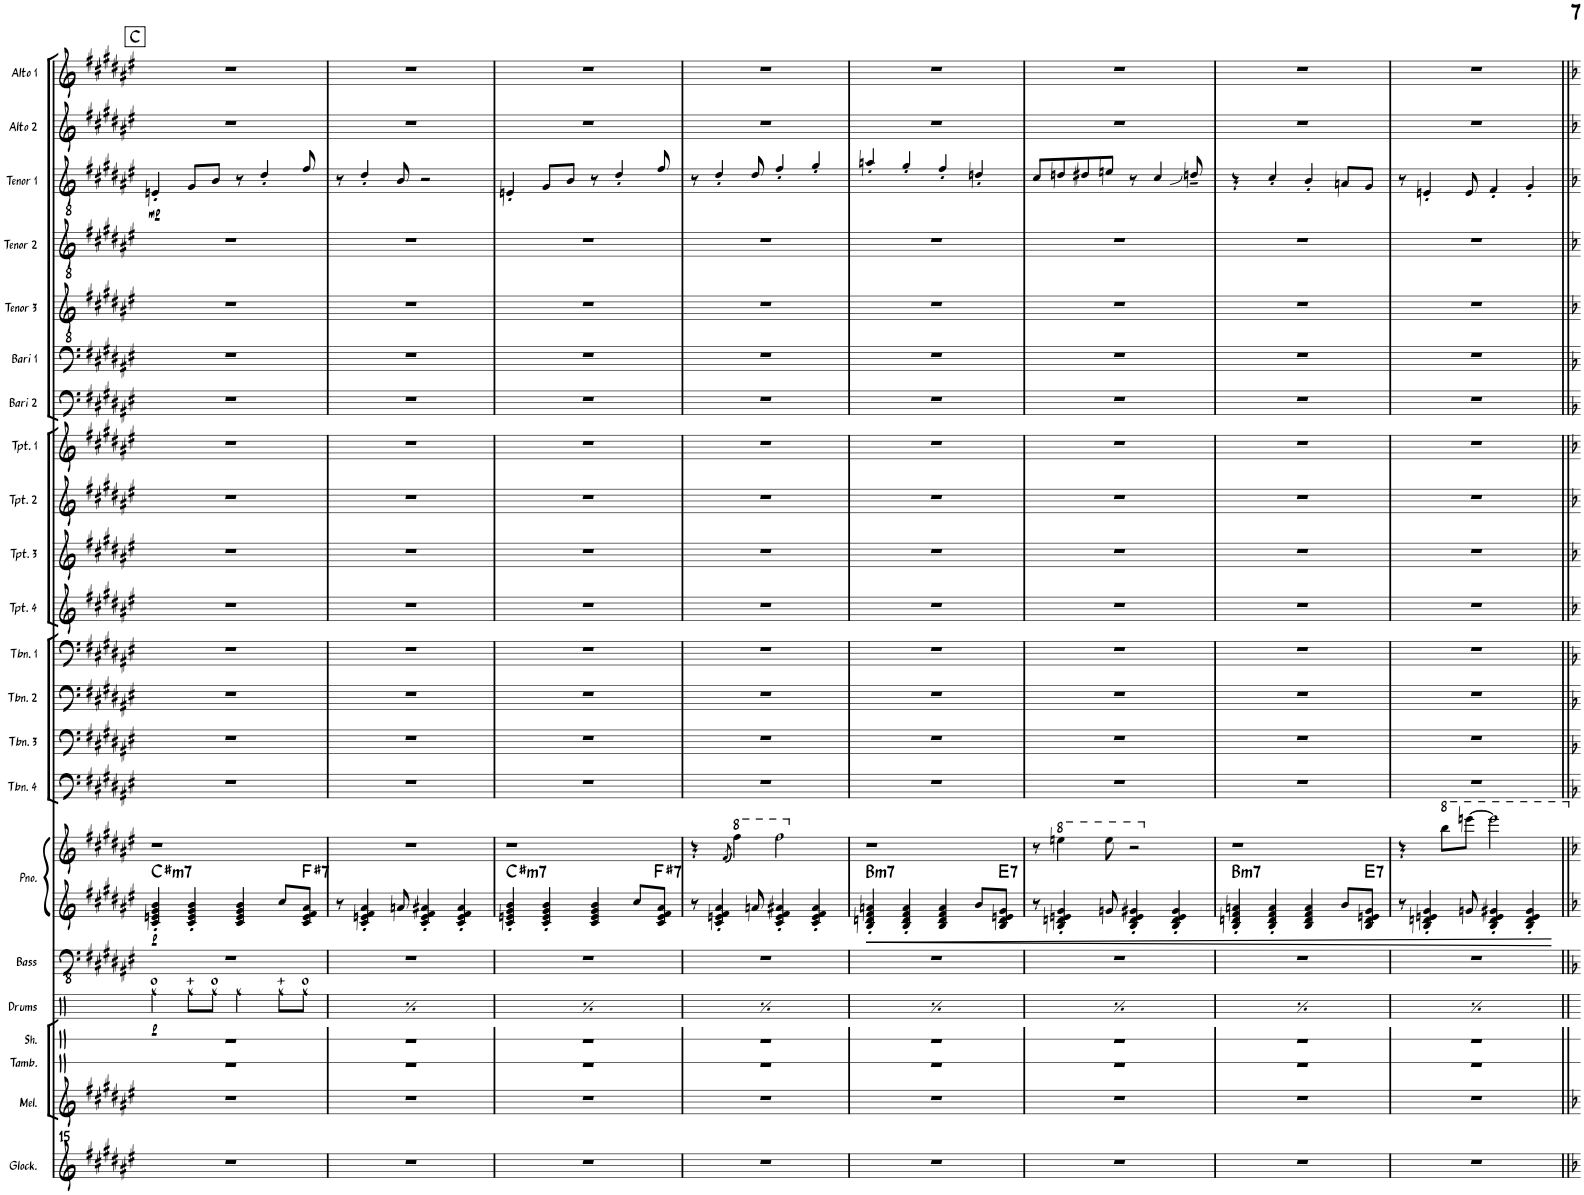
**kern	**kern	**kern	**kern	**dynam	**kern	**kern	**kern	**dynam	**harte	**kern	**kern	**kern	**kern	**kern	**kern	**kern	**kern	**kern	**kern	**kern	**kern	**kern	**dynam	**kern	**kern
*part21	*part20	*part19	*part18	*part18	*part17	*part16	*part16	*part16	*part16	*part15	*part14	*part13	*part12	*part11	*part10	*part9	*part8	*part7	*part6	*part5	*part4	*part3	*part3	*part2	*part1
*staff22	*staff21	*staff20	*staff19	*staff19	*staff18	*staff17	*staff16	*staff16/17	*	*staff15	*staff14	*staff13	*staff12	*staff11	*staff10	*staff9	*staff8	*staff7	*staff6	*staff5	*staff4	*staff3	*staff3	*staff2	*staff1
*I"Glockenspiel	*I"Melodica	*I"Shaker	*I"Drums	*	*I"Bass	*I"Piano	*	*	*	*I"Trombone 4	*I"Trombone 3	*I"Trombone 2	*I"Trombone 1	*I"Trumpet 4	*I"Trumpet 3	*I"Trumpet 2	*I"Trumpet 1	*I"Bari Sax	*I"Bari Sax 1	*I"Tenor Sax 3	*I"Tenor Sax 2	*I"Tenor Sax 1	*	*I"Alto Sax 2	*I"Alto Sax 1
*I'Glock.	*I'Mel.	*I'Sh.	*I'Drums	*	*I'Bass	*I'Pno.	*	*	*	*I'Tbn. 4	*I'Tbn. 3	*I'Tbn. 2	*I'Tbn. 1	*I'Tpt. 4	*I'Tpt. 3	*I'Tpt. 2	*I'Tpt. 1	*I'Bari 2	*I'Bari 1	*I'Tenor 3	*I'Tenor 2	*I'Tenor 1	*	*I'Alto 2	*I'Alto 1
!!LO:PB:g=z
*clefG^^2	*clefG2	*clefX	*clefX	*	*clefFv4	*clefG2	*clefG2	*	*	*clefF4	*clefF4	*clefF4	*clefF4	*clefG2	*clefG2	*clefG2	*clefG2	*clefF4	*clefF4	*clefGv2	*clefGv2	*clefGv2	*	*clefG2	*clefG2
*	*	*	*	*	*	*	*	*	*	*	*	*	*	*ITrd1c2	*ITrd1c2	*ITrd1c2	*ITrd1c2	*ITrd12c21	*ITrd12c21	*ITrd8c14	*ITrd8c14	*ITrd8c14	*	*ITrd5c9	*ITrd5c9
*k[f#c#g#d#a#e#]	*k[f#c#g#d#a#e#]	*k[]	*k[]	*	*k[f#c#g#d#a#e#]	*k[f#c#g#d#a#e#]	*k[f#c#g#d#a#e#]	*	*	*k[f#c#g#d#a#e#]	*k[f#c#g#d#a#e#]	*k[f#c#g#d#a#e#]	*k[f#c#g#d#a#e#]	*k[f#c#g#d#a#e#]	*k[f#c#g#d#a#e#]	*k[f#c#g#d#a#e#]	*k[f#c#g#d#a#e#]	*k[f#c#g#d#a#e#]	*k[f#c#g#d#a#e#]	*k[f#c#g#d#a#e#]	*k[f#c#g#d#a#e#]	*k[f#c#g#d#a#e#]	*	*k[f#c#g#d#a#e#]	*k[f#c#g#d#a#e#]
*M4/4	*M4/4	*M4/4	*M4/4	*	*M4/4	*M4/4	*M4/4	*	*	*M4/4	*M4/4	*M4/4	*M4/4	*M4/4	*M4/4	*M4/4	*M4/4	*M4/4	*M4/4	*M4/4	*M4/4	*M4/4	*	*M4/4	*M4/4
!!LO:REH:place=s1:a:B:rj:fs=14:t=C
=42	=42	=42	=42	=42	=42	=42	=42	=42	=42	=42	=42	=42	=42	=42	=42	=42	=42	=42	=42	=42	=42	=42	=42	=42	=42
!	!	!	!	!LO:DY:b	!	!	!	!LO:DY:b=2	!LO:H:kt=m7	!	!	!	!	!	!	!	!	!	!	!	!	!	!LO:DY:b	!	!
*	*	*	*	*	*	*	*^	*	*	*	*	*	*	*	*	*	*	*	*	*	*	*	*	*	*
1r	1r	1r	4Rgg\	p	1r	4c#/' 4en/' 4g#/' 4b/'	1r	2..ryy	p	C#:min7	1r	1r	1r	1r	1r	1r	1r	1r	1r	1r	1r	1r	4En'/	mp	1r	1r
.	.	.	8Rgg\L	.	.	4c#/' 4e/' 4g#/' 4b/'	.	.	.	.	.	.	.	.	.	.	.	.	.	.	.	.	8G#/L	.	.	.
.	.	.	8Rgg\J	.	.	.	.	.	.	.	.	.	.	.	.	.	.	.	.	.	.	.	8B/J	.	.	.
.	.	.	4Rgg\	.	.	4c#/ 4e/ 4g#/ 4b/	.	.	.	.	.	.	.	.	.	.	.	.	.	.	.	.	8r	.	.	.
.	.	.	.	.	.	.	.	.	.	.	.	.	.	.	.	.	.	.	.	.	.	.	4d#'/	.	.	.
.	.	.	8Rgg\L	.	.	8cc#/L	.	.	.	.	.	.	.	.	.	.	.	.	.	.	.	.	.	.	.	.
!	!	!	!	!	!	!	!	!	!	!LO:H:kt=7	!	!	!	!	!	!	!	!	!	!	!	!	!	!	!	!
.	.	.	8Rgg\J	.	.	8c#/ 8e/ 8f#/ 8a#/J	.	8ryy	.	F#:7	.	.	.	.	.	.	.	.	.	.	.	.	8f#/	.	.	.
=43	=43	=43	=43	=43	=43	=43	=43	=43	=43	=43	=43	=43	=43	=43	=43	=43	=43	=43	=43	=43	=43	=43	=43	=43	=43	=43
!	!	!	!	!LO:DY:b	!	!	!	!	!	!	!	!	!	!	!	!	!	!	!	!	!	!	!	!	!	!
*	*	*	*	*	*	*	*v	*v	*	*	*	*	*	*	*	*	*	*	*	*	*	*	*	*	*	*
1r	1r	1r	4Rgg\	p	1r	8r	1r	.	.	1r	1r	1r	1r	1r	1r	1r	1r	1r	1r	1r	1r	8r	.	1r	1r
.	.	.	.	.	.	4c#/' 4en/' 4f#/' 4a#/'	.	.	.	.	.	.	.	.	.	.	.	.	.	.	.	4d#'/	.	.	.
.	.	.	8Rgg\L	.	.	.	.	.	.	.	.	.	.	.	.	.	.	.	.	.	.	.	.	.	.
.	.	.	8Rgg\J	.	.	8an/	.	.	.	.	.	.	.	.	.	.	.	.	.	.	.	8B/	.	.	.
.	.	.	4Rgg\	.	.	4c#/' 4e/' 4f#/' 4a#X/'	.	.	.	.	.	.	.	.	.	.	.	.	.	.	.	2r	.	.	.
.	.	.	8Rgg\L	.	.	4c#/' 4e/' 4f#/' 4a#/'	.	.	.	.	.	.	.	.	.	.	.	.	.	.	.	.	.	.	.
.	.	.	8Rgg\J	.	.	.	.	.	.	.	.	.	.	.	.	.	.	.	.	.	.	.	.	.	.
=44	=44	=44	=44	=44	=44	=44	=44	=44	=44	=44	=44	=44	=44	=44	=44	=44	=44	=44	=44	=44	=44	=44	=44	=44	=44
!	!	!	!	!LO:DY:b	!	!	!	!	!LO:H:kt=m7	!	!	!	!	!	!	!	!	!	!	!	!	!	!	!	!
*	*	*	*	*	*	*	*^	*	*	*	*	*	*	*	*	*	*	*	*	*	*	*	*	*	*
1r	1r	1r	4Rgg\	p	1r	4c#/' 4en/' 4g#/' 4b/'	1r	2..ryy	.	C#:min7	1r	1r	1r	1r	1r	1r	1r	1r	1r	1r	1r	1r	4En'/	.	1r	1r
.	.	.	8Rgg\L	.	.	4c#/' 4e/' 4g#/' 4b/'	.	.	.	.	.	.	.	.	.	.	.	.	.	.	.	.	8G#/L	.	.	.
.	.	.	8Rgg\J	.	.	.	.	.	.	.	.	.	.	.	.	.	.	.	.	.	.	.	8B/J	.	.	.
.	.	.	4Rgg\	.	.	4c#/ 4e/ 4g#/ 4b/	.	.	.	.	.	.	.	.	.	.	.	.	.	.	.	.	8r	.	.	.
.	.	.	.	.	.	.	.	.	.	.	.	.	.	.	.	.	.	.	.	.	.	.	4d#'/	.	.	.
.	.	.	8Rgg\L	.	.	8cc#/L	.	.	.	.	.	.	.	.	.	.	.	.	.	.	.	.	.	.	.	.
!	!	!	!	!	!	!	!	!	!	!LO:H:kt=7	!	!	!	!	!	!	!	!	!	!	!	!	!	!	!	!
.	.	.	8Rgg\J	.	.	8c#/ 8e/ 8f#/ 8a#/J	.	8ryy	.	F#:7	.	.	.	.	.	.	.	.	.	.	.	.	8f#/	.	.	.
=45	=45	=45	=45	=45	=45	=45	=45	=45	=45	=45	=45	=45	=45	=45	=45	=45	=45	=45	=45	=45	=45	=45	=45	=45	=45	=45
!	!	!	!	!LO:DY:b	!	!	!	!	!	!	!	!	!	!	!	!	!	!	!	!	!	!	!	!	!	!
*	*	*	*	*	*	*	*v	*v	*	*	*	*	*	*	*	*	*	*	*	*	*	*	*	*	*	*
1r	1r	1r	4Rgg\	p	1r	8r	4r	.	.	1r	1r	1r	1r	1r	1r	1r	1r	1r	1r	1r	1r	8r	.	1r	1r
.	.	.	.	.	.	4c#/' 4en/' 4f#/' 4a#/'	.	.	.	.	.	.	.	.	.	.	.	.	.	.	.	4d#'/	.	.	.
.	.	.	.	.	.	.	(8qff#/	.	.	.	.	.	.	.	.	.	.	.	.	.	.	.	.	.	.
.	.	.	8Rgg\L	.	.	.	4fff#\)	.	.	.	.	.	.	.	.	.	.	.	.	.	.	.	.	.	.
.	.	.	8Rgg\J	.	.	8an/	.	.	.	.	.	.	.	.	.	.	.	.	.	.	.	8d#/	.	.	.
.	.	.	4Rgg\	.	.	4c#/' 4e/' 4f#/' 4a#X/'	2fff#\	.	.	.	.	.	.	.	.	.	.	.	.	.	.	4f#'/	.	.	.
.	.	.	8Rgg\L	.	.	4c#/' 4e/' 4f#/' 4a#/'	.	.	.	.	.	.	.	.	.	.	.	.	.	.	.	4g#'/	.	.	.
.	.	.	8Rgg\J	.	.	.	.	.	.	.	.	.	.	.	.	.	.	.	.	.	.	.	.	.	.
=46	=46	=46	=46	=46	=46	=46	=46	=46	=46	=46	=46	=46	=46	=46	=46	=46	=46	=46	=46	=46	=46	=46	=46	=46	=46
!	!	!	!	!LO:DY:b	!	!	!	!	!LO:H:kt=m7	!	!	!	!	!	!	!	!	!	!	!	!	!	!	!	!
*	*	*	*	*	*	*	*^	*	*	*	*	*	*	*	*	*	*	*	*	*	*	*	*	*	*
1r	1r	1r	4Rgg\	p	1r	4B/' 4dn/' 4f#/' 4an/'	1r	2..ryy	.	B:min7	1r	1r	1r	1r	1r	1r	1r	1r	1r	1r	1r	1r	4an'/	.	1r	1r
.	.	.	8Rgg\L	.	.	4B/' 4d/' 4f#/' 4a/'	.	.	.	.	.	.	.	.	.	.	.	.	.	.	.	.	4g#'/	.	.	.
.	.	.	8Rgg\J	.	.	.	.	.	.	.	.	.	.	.	.	.	.	.	.	.	.	.	.	.	.	.
.	.	.	4Rgg\	.	.	4B/ 4d/ 4f#/ 4a/	.	.	.	.	.	.	.	.	.	.	.	.	.	.	.	.	4f#'/	.	.	.
.	.	.	8Rgg\L	.	.	8b/L	.	.	.	.	.	.	.	.	.	.	.	.	.	.	.	.	4dn'/	.	.	.
!	!	!	!	!	!	!	!	!	!	!LO:H:kt=7	!	!	!	!	!	!	!	!	!	!	!	!	!	!	!	!
.	.	.	8Rgg\J	.	.	8B/ 8d/ 8en/ 8g#/J	.	8ryy	.	E:7	.	.	.	.	.	.	.	.	.	.	.	.	.	.	.	.
=47	=47	=47	=47	=47	=47	=47	=47	=47	=47	=47	=47	=47	=47	=47	=47	=47	=47	=47	=47	=47	=47	=47	=47	=47	=47	=47
!	!	!	!	!LO:DY:b	!	!	!	!	!	!	!	!	!	!	!	!	!	!	!	!	!	!	!	!	!	!
*	*	*	*	*	*	*	*v	*v	*	*	*	*	*	*	*	*	*	*	*	*	*	*	*	*	*	*
1r	1r	1r	4Rgg\	p	1r	8r	8r	.	.	1r	1r	1r	1r	1r	1r	1r	1r	1r	1r	1r	1r	8c#/L	.	1r	1r
*	*	*	*	*	*	*	*8va	*	*	*	*	*	*	*	*	*	*	*	*	*	*	*	*	*	*
.	.	.	.	.	.	4B/' 4dn/' 4en/' 4g#/'	4eeen\	.	.	.	.	.	.	.	.	.	.	.	.	.	.	8dn/	.	.	.
.	.	.	8Rgg\L	.	.	.	.	.	.	.	.	.	.	.	.	.	.	.	.	.	.	8d#X/	.	.	.
.	.	.	8Rgg\J	.	.	8gn/	8eee\	.	.	.	.	.	.	.	.	.	.	.	.	.	.	8en/J	.	.	.
.	.	.	4Rgg\	.	.	4B/' 4d/' 4e/' 4g#X/'	2r	.	.	.	.	.	.	.	.	.	.	.	.	.	.	8r	.	.	.
.	.	.	.	.	.	.	.	.	.	.	.	.	.	.	.	.	.	.	.	.	.	4c#/	.	.	.
.	.	.	8Rgg\L	.	.	4B/' 4d/' 4e/' 4g#/'	.	.	.	.	.	.	.	.	.	.	.	.	.	.	.	.	.	.	.
.	.	.	8Rgg\J	.	.	.	.	.	.	.	.	.	.	.	.	.	.	.	.	.	.	8dn~/	.	.	.
=48	=48	=48	=48	=48	=48	=48	=48	=48	=48	=48	=48	=48	=48	=48	=48	=48	=48	=48	=48	=48	=48	=48	=48	=48	=48
*	*	*	*	*	*	*	*X8va	*	*	*	*	*	*	*	*	*	*	*	*	*	*	*	*	*	*
!	!	!	!	!LO:DY:b	!	!	!	!	!LO:H:kt=m7	!	!	!	!	!	!	!	!	!	!	!	!	!	!	!	!
*	*	*	*	*	*	*	*^	*	*	*	*	*	*	*	*	*	*	*	*	*	*	*	*	*	*
1r	1r	1r	4Rgg\	p	1r	4B/' 4dn/' 4f#/' 4an/'	1r	2..ryy	.	B:min7	1r	1r	1r	1r	1r	1r	1r	1r	1r	1r	1r	1r	4r	.	1r	1r
.	.	.	8Rgg\L	.	.	4B/' 4d/' 4f#/' 4a/'	.	.	.	.	.	.	.	.	.	.	.	.	.	.	.	.	4c#'/	.	.	.
.	.	.	8Rgg\J	.	.	.	.	.	.	.	.	.	.	.	.	.	.	.	.	.	.	.	.	.	.	.
.	.	.	4Rgg\	.	.	4B/ 4d/ 4f#/ 4a/	.	.	.	.	.	.	.	.	.	.	.	.	.	.	.	.	4B'/	.	.	.
.	.	.	8Rgg\L	.	.	8b/L	.	.	.	.	.	.	.	.	.	.	.	.	.	.	.	.	8An/L	.	.	.
!	!	!	!	!	!	!	!	!	!	!LO:H:kt=7	!	!	!	!	!	!	!	!	!	!	!	!	!	!	!	!
.	.	.	8Rgg\J	.	.	8B/ 8d/ 8en/ 8g#/J	.	8ryy	.	E:7	.	.	.	.	.	.	.	.	.	.	.	.	8G#/J	.	.	.
=49	=49	=49	=49	=49	=49	=49	=49	=49	=49	=49	=49	=49	=49	=49	=49	=49	=49	=49	=49	=49	=49	=49	=49	=49	=49	=49
!	!	!	!	!LO:DY:b	!	!	!	!	!	!	!	!	!	!	!	!	!	!	!	!	!	!	!	!	!	!
*	*	*	*	*	*	*	*v	*v	*	*	*	*	*	*	*	*	*	*	*	*	*	*	*	*	*	*
1r	1r	1r	4Rgg\	p	1r	8r	4r	.	.	1r	1r	1r	1r	1r	1r	1r	1r	1r	1r	1r	1r	8r	.	1r	1r
.	.	.	.	.	.	4B/' 4dn/' 4en/' 4g#/'	.	.	.	.	.	.	.	.	.	.	.	.	.	.	.	4En'/	.	.	.
*	*	*	*	*	*	*	*8va	*	*	*	*	*	*	*	*	*	*	*	*	*	*	*	*	*	*
.	.	.	8Rgg\L	.	.	.	8bbb\L	.	.	.	.	.	.	.	.	.	.	.	.	.	.	.	.	.	.
.	.	.	8Rgg\J	.	.	8gn/	[>8eeeen\J	.	.	.	.	.	.	.	.	.	.	.	.	.	.	8E/	.	.	.
.	.	.	4Rgg\	.	.	4B/' 4d/' 4e/' 4g#X/'	2eeee\]	.	.	.	.	.	.	.	.	.	.	.	.	.	.	4F#'/	.	.	.
.	.	.	8Rgg\L	.	.	4B/' 4d/' 4e/' 4g#/'	.	.	.	.	.	.	.	.	.	.	.	.	.	.	.	4G#'/	.	.	.
.	.	.	8Rgg\J	.	.	.	.	.	.	.	.	.	.	.	.	.	.	.	.	.	.	.	.	.	.
*	*	*	*	*	*	*	*X8va	*	*	*	*	*	*	*	*	*	*	*	*	*	*	*	*	*	*
=||	=||	=||	=||	=||	=||	=||	=||	=||	=||	=||	=||	=||	=||	=||	=||	=||	=||	=||	=||	=||	=||	=||	=||	=||	=||
*-	*-	*-	*-	*-	*-	*-	*-	*-	*-	*-	*-	*-	*-	*-	*-	*-	*-	*-	*-	*-	*-	*-	*-	*-	*-
